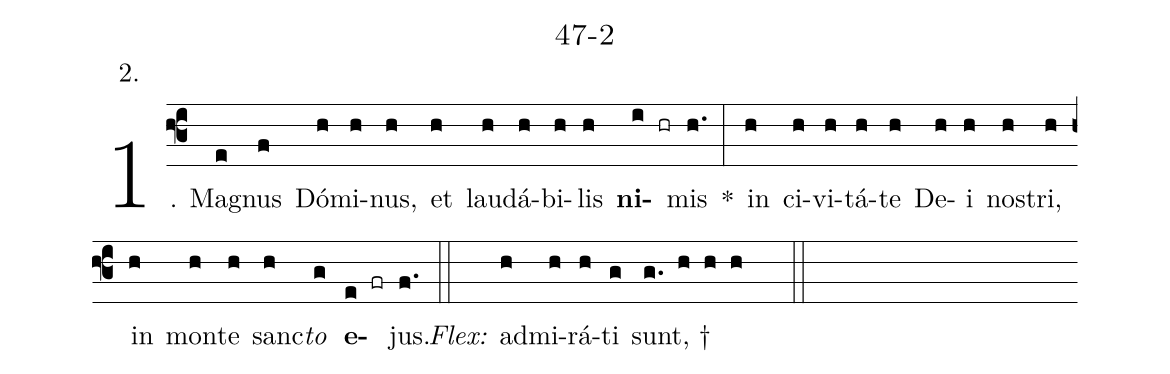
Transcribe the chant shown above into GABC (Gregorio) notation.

name: 47-2;
annotation: 2.;
%%
(f3)1. Ma(e)gnus(f) Dó(h)mi(h)nus,(h) et(h) lau(h)dá(h)bi(h)lis(h) <b>ni</b>(i hr)mis(h.) *(:) in(h) ci(h)vi(h)tá(h)te(h) De(h)i(h) nos(h)tri,(h) in(h) mon(h)te(h) sanc(h)<i>to</i>(g) <b>e</b>(e fr)jus.(f.) (::)
<i>Flex:</i>()  ad(h)mi(h)rá(h)ti(g) sunt, †(g. h h h  ::)
